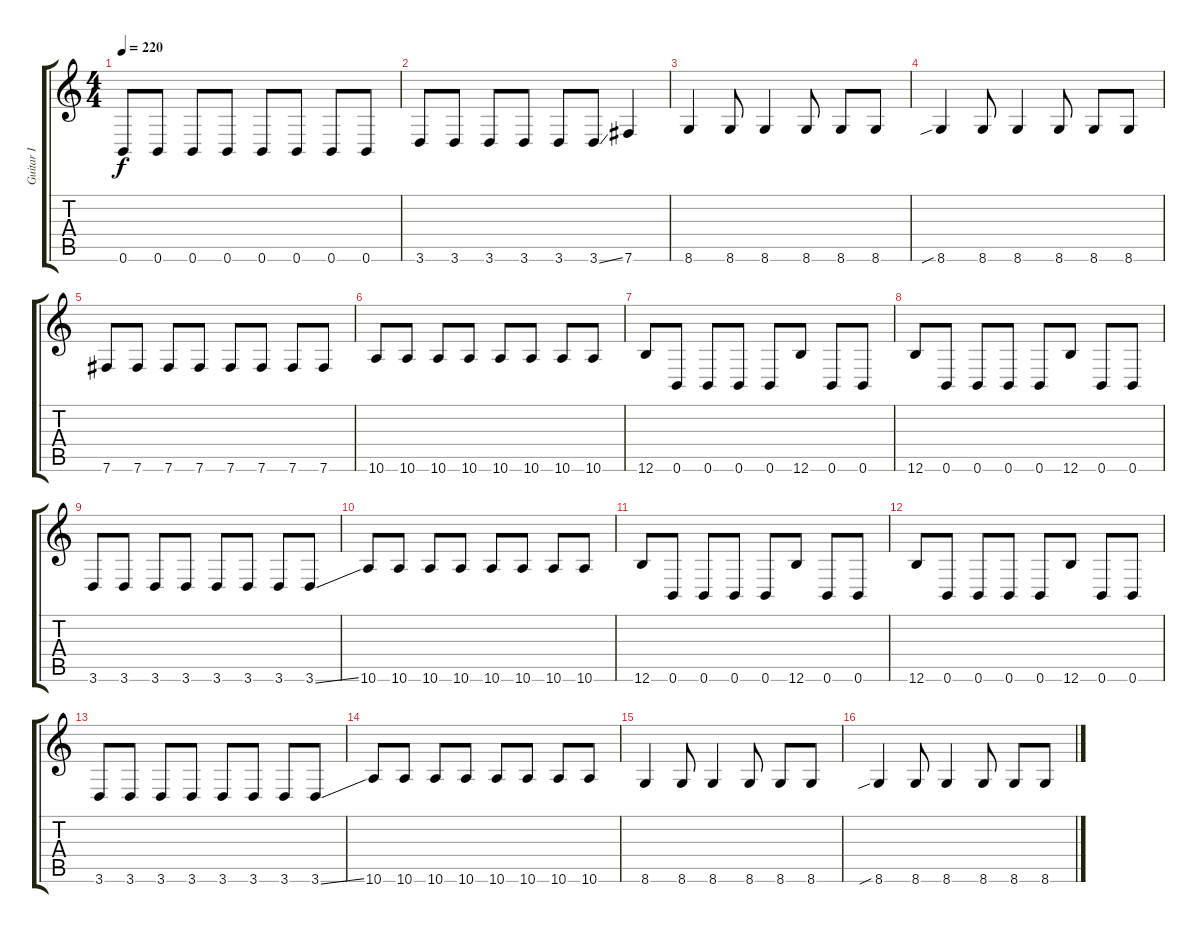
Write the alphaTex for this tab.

\track ("Guitar I" "Guitar I") {instrument overdrivenguitar}
\staff {score tabs}
\tuning (B3 Gb3 D3 A2 E2 B1) {hide}
\ts (4 4)
\tempo 220
\clef g2
\ks c
0.6.8{dy f} 0.6.8 0.6.8 0.6.8 0.6.8 0.6.8 0.6.8 0.6.8 |
3.6.8 3.6.8 3.6.8 3.6.8 3.6.8 3.6{ss}.8 7.6.4 |
8.6.4 8.6.8 8.6.4 8.6.8 8.6.8 8.6.8 |
8.6{sib}.4 8.6.8 8.6.4 8.6.8 8.6.8 8.6.8 |
7.6.8 7.6.8 7.6.8 7.6.8 7.6.8 7.6.8 7.6.8 7.6.8 |
10.6.8 10.6.8 10.6.8 10.6.8 10.6.8 10.6.8 10.6.8 10.6.8 |
12.6.8 0.6.8 0.6.8 0.6.8 0.6.8 12.6.8 0.6.8 0.6.8 |
12.6.8 0.6.8 0.6.8 0.6.8 0.6.8 12.6.8 0.6.8 0.6.8 |
3.6.8 3.6.8 3.6.8 3.6.8 3.6.8 3.6.8 3.6.8 3.6{ss}.8 |
10.6.8 10.6.8 10.6.8 10.6.8 10.6.8 10.6.8 10.6.8 10.6.8 |
12.6.8 0.6.8 0.6.8 0.6.8 0.6.8 12.6.8 0.6.8 0.6.8 |
12.6.8 0.6.8 0.6.8 0.6.8 0.6.8 12.6.8 0.6.8 0.6.8 |
3.6.8 3.6.8 3.6.8 3.6.8 3.6.8 3.6.8 3.6.8 3.6{ss}.8 |
10.6.8 10.6.8 10.6.8 10.6.8 10.6.8 10.6.8 10.6.8 10.6.8 |
8.6.4 8.6.8 8.6.4 8.6.8 8.6.8 8.6.8 |
8.6{sib}.4 8.6.8 8.6.4 8.6.8 8.6.8 8.6.8
